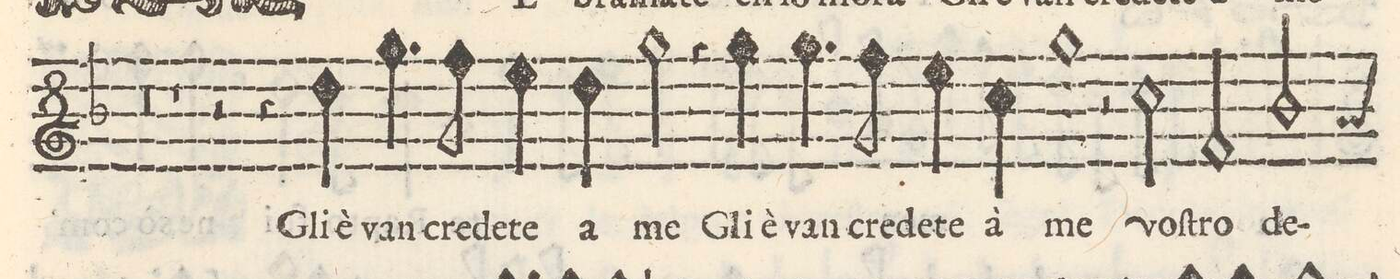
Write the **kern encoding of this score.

**kern	**text
*I"QVINTO	*
*clefG2	*
*k[b-]	*
*M2/1	*
0r	.
=5-	=5-
1r	.
2r	.
4r	.
4dd\	Gli è
=6-	=6-
4.gg\	van
8ff\	cre-
4ee\	-de-
4dd\	te a
2gg\	me
4r	.
4gg\	Gli è
=7-	=7-
4.gg\	van
8ff\	cre-
4ee\	-de-
4cc\	te à
1gg	me
=8-	=8-
2r	.
2cc\	voſ-
2f/	-tro
2b-/	de-
=9-	=9-
*-	*-
